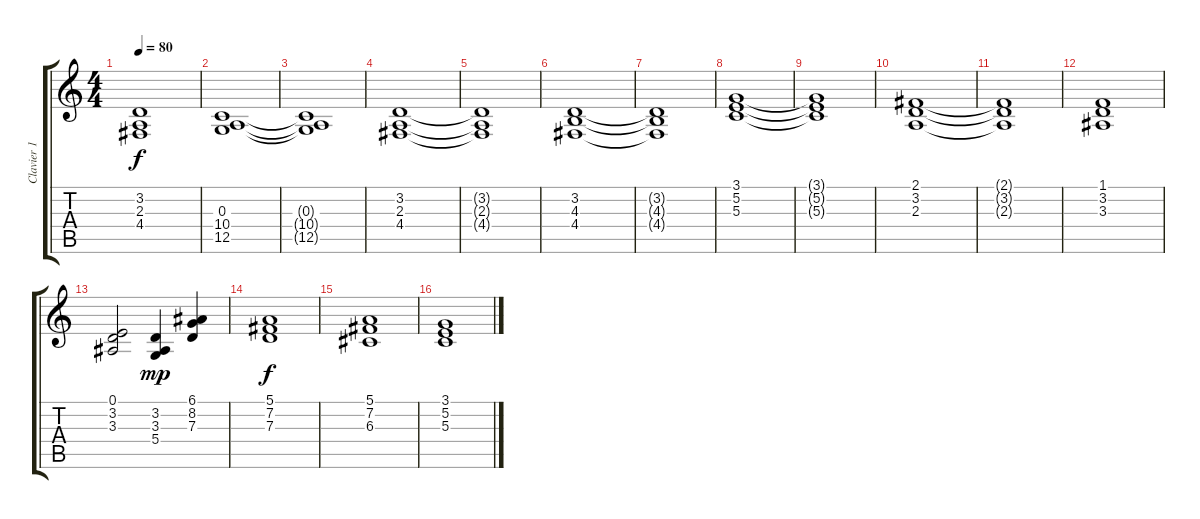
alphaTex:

\track ("Clavier 1" "Clavier 1") {instrument synthstrings1}
\staff {score tabs}
\tuning (E4 B3 G3 D3 A2 E2) {hide}
\ts (4 4)
\tempo 80
\clef g2
\ks c
(3.2{t} 2.3{t} 4.4{t}).1{dy f} |
(0.3 10.4 12.5).1 |
(0.3{t} 10.4{t} 12.5{t}).1 |
(3.2 2.3 4.4).1 |
(3.2{t} 2.3{t} 4.4{t}).1 |
(3.2 4.3 4.4).1 |
(3.2{t} 4.3{t} 4.4{t}).1 |
(3.1 5.2 5.3).1 |
(3.1{t} 5.2{t} 5.3{t}).1 |
(2.1 3.2 2.3).1 |
(2.1{t} 3.2{t} 2.3{t}).1 |
(1.1 3.2 3.3).1 |
(0.1 3.2 3.3).2 (3.2 3.3 5.4).4{dy mp} (6.1 8.2 7.3).4 |
(5.1 7.2 7.3).1{dy f} |
(5.1 7.2 6.3).1 |
(3.1 5.2 5.3).1
